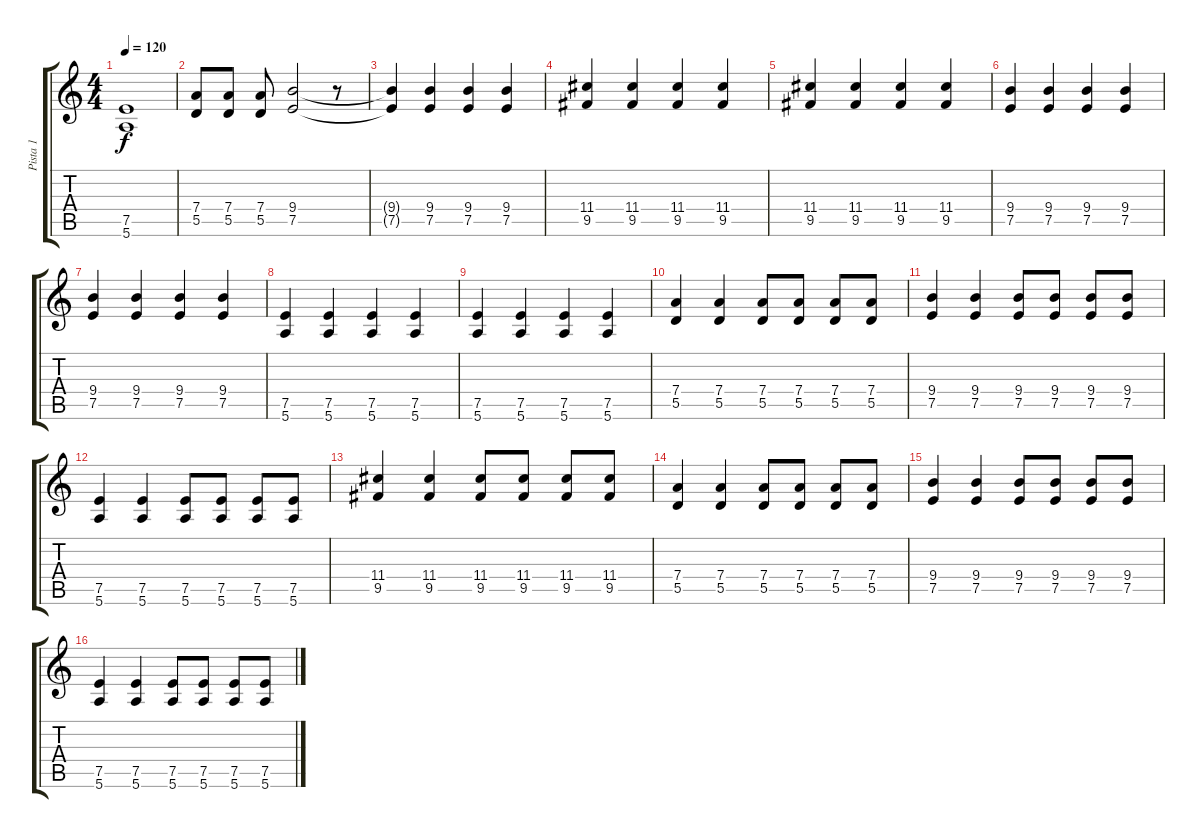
\track ("Pista 1" "Pista 1") {instrument overdrivenguitar}
\staff {score tabs}
\tuning (E4 B3 G3 D3 A2 E2) {hide}
\ts (4 4)
\tempo 120
\clef g2
\ks c
(7.5{t} 5.6{t}).1{dy f} |
(7.4 5.5).8 (7.4 5.5).8 (7.4 5.5).8 (9.4 7.5).2 r.8 |
(9.4{t} 7.5{t}).4 (9.4 7.5).4 (9.4 7.5).4 (9.4 7.5).4 |
(11.4 9.5).4 (11.4 9.5).4 (11.4 9.5).4 (11.4 9.5).4 |
(11.4 9.5).4 (11.4 9.5).4 (11.4 9.5).4 (11.4 9.5).4 |
(9.4 7.5).4 (9.4 7.5).4 (9.4 7.5).4 (9.4 7.5).4 |
(9.4 7.5).4 (9.4 7.5).4 (9.4 7.5).4 (9.4 7.5).4 |
(7.5 5.6).4 (7.5 5.6).4 (7.5 5.6).4 (7.5 5.6).4 |
(7.5 5.6).4 (7.5 5.6).4 (7.5 5.6).4 (7.5 5.6).4 |
(7.4 5.5).4 (7.4 5.5).4 (7.4 5.5).8 (7.4 5.5).8 (7.4 5.5).8 (7.4 5.5).8 |
(9.4 7.5).4 (9.4 7.5).4 (9.4 7.5).8 (9.4 7.5).8 (9.4 7.5).8 (9.4 7.5).8 |
(7.5 5.6).4 (7.5 5.6).4 (7.5 5.6).8 (7.5 5.6).8 (7.5 5.6).8 (7.5 5.6).8 |
(11.4 9.5).4 (11.4 9.5).4 (11.4 9.5).8 (11.4 9.5).8 (11.4 9.5).8 (11.4 9.5).8 |
(7.4 5.5).4 (7.4 5.5).4 (7.4 5.5).8 (7.4 5.5).8 (7.4 5.5).8 (7.4 5.5).8 |
(9.4 7.5).4 (9.4 7.5).4 (9.4 7.5).8 (9.4 7.5).8 (9.4 7.5).8 (9.4 7.5).8 |
(7.5 5.6).4 (7.5 5.6).4 (7.5 5.6).8 (7.5 5.6).8 (7.5 5.6).8 (7.5 5.6).8
